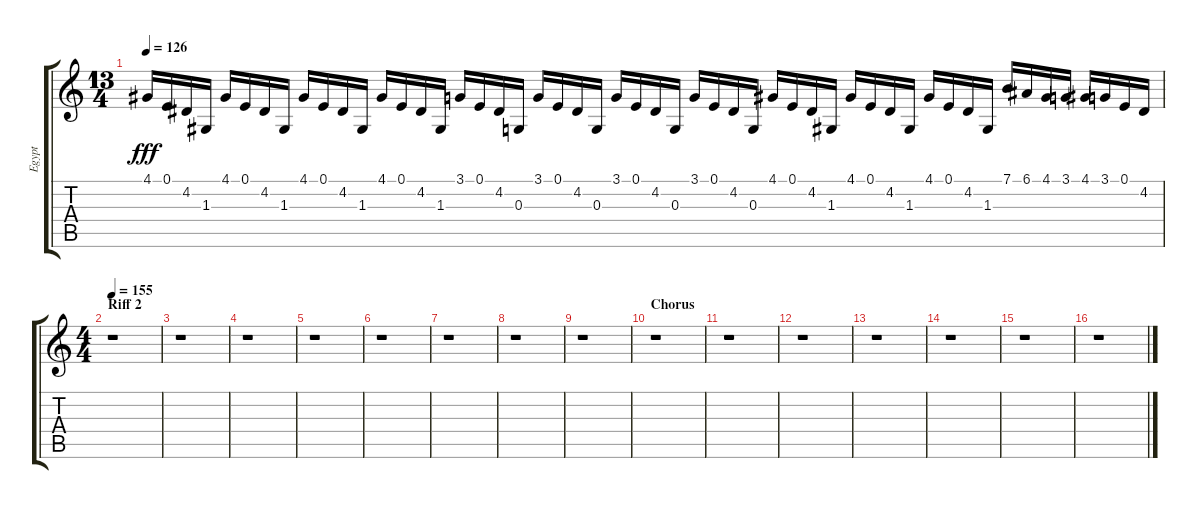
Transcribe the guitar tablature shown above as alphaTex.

\track ("Egypt" "Egypt") {instrument koto}
\staff {score tabs}
\tuning (E4 B3 G3 D3 A2 E2) {hide}
\ts (13 4)
\tempo 126
\clef g2
\ks c
4.1.16{dy fff} 0.1.16 4.2.16 1.3.16 4.1.16 0.1.16 4.2.16 1.3.16 4.1.16 0.1.16 4.2.16 1.3.16 4.1.16 0.1.16 4.2.16 1.3.16 3.1.16 0.1.16 4.2.16 0.3.16 3.1.16 0.1.16 4.2.16 0.3.16 3.1.16 0.1.16 4.2.16 0.3.16 3.1.16 0.1.16 4.2.16 0.3.16 4.1.16 0.1.16 4.2.16 1.3.16 4.1.16 0.1.16 4.2.16 1.3.16 4.1.16 0.1.16 4.2.16 1.3.16 7.1.16 6.1.16 4.1.16 3.1.16 4.1.16 3.1.16 0.1.16 4.2.16 |
\ts (4 4)
\section ("" "Riff 2")
\tempo 155
r.1 |
r.1 |
r.1 |
r.1 |
r.1 |
r.1 |
r.1 |
r.1 |
\section ("" "Chorus")
r.1 |
r.1 |
r.1 |
r.1 |
r.1 |
r.1 |
r.1
